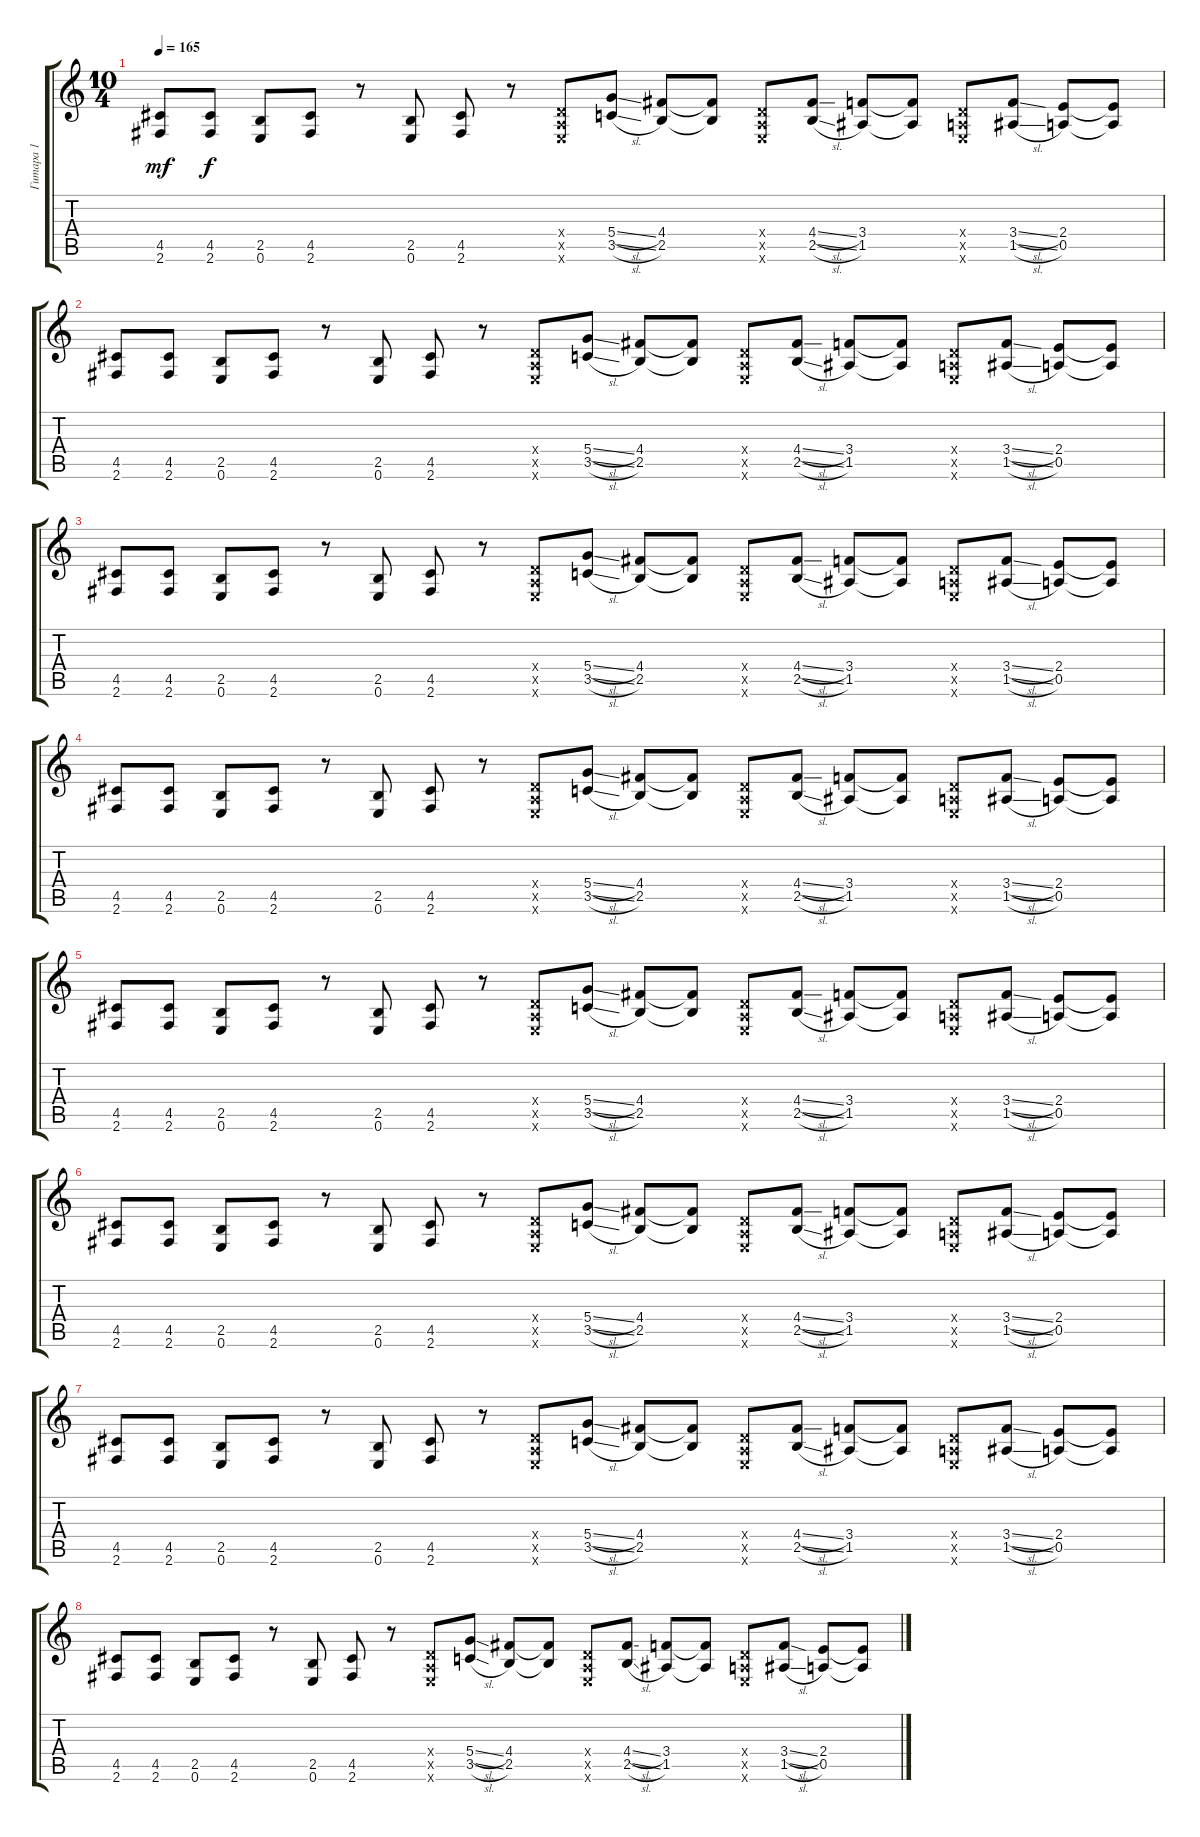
\track ("Гитара 1" "Гитара 1") {instrument distortionguitar}
\staff {score tabs}
\tuning (E4 B3 G3 D3 A2 E2) {hide}
\ts (10 4)
\tempo 165
\clef g2
\ks c
(4.5 2.6).8{dy mf} (4.5 2.6).8{dy f} (2.5 0.6).8 (4.5 2.6).8 r.8 (2.5 0.6).8 (4.5 2.6).8 r.8 (0.4{x} 0.5{x} 0.6{x}).8 (5.4{sl} 3.5{sl}).8 (4.4 2.5).8 (4.4{t} 2.5{t}).8 (0.4{x} 0.5{x} 0.6{x}).8 (4.4{sl} 2.5{sl}).8 (3.4 1.5).8 (3.4{t} 1.5{t}).8 (0.4{x} 0.5{x} 0.6{x}).8 (3.4{sl} 1.5{sl}).8 (2.4 0.5).8 (2.4{t} 0.5{t}).8 |
(4.5 2.6).8 (4.5 2.6).8 (2.5 0.6).8 (4.5 2.6).8 r.8 (2.5 0.6).8 (4.5 2.6).8 r.8 (0.4{x} 0.5{x} 0.6{x}).8 (5.4{sl} 3.5{sl}).8 (4.4 2.5).8 (4.4{t} 2.5{t}).8 (0.4{x} 0.5{x} 0.6{x}).8 (4.4{sl} 2.5{sl}).8 (3.4 1.5).8 (3.4{t} 1.5{t}).8 (0.4{x} 0.5{x} 0.6{x}).8 (3.4{sl} 1.5{sl}).8 (2.4 0.5).8 (2.4{t} 0.5{t}).8 |
(4.5 2.6).8 (4.5 2.6).8 (2.5 0.6).8 (4.5 2.6).8 r.8 (2.5 0.6).8 (4.5 2.6).8 r.8 (0.4{x} 0.5{x} 0.6{x}).8 (5.4{sl} 3.5{sl}).8 (4.4 2.5).8 (4.4{t} 2.5{t}).8 (0.4{x} 0.5{x} 0.6{x}).8 (4.4{sl} 2.5{sl}).8 (3.4 1.5).8 (3.4{t} 1.5{t}).8 (0.4{x} 0.5{x} 0.6{x}).8 (3.4{sl} 1.5{sl}).8 (2.4 0.5).8 (2.4{t} 0.5{t}).8 |
(4.5 2.6).8 (4.5 2.6).8 (2.5 0.6).8 (4.5 2.6).8 r.8 (2.5 0.6).8 (4.5 2.6).8 r.8 (0.4{x} 0.5{x} 0.6{x}).8 (5.4{sl} 3.5{sl}).8 (4.4 2.5).8 (4.4{t} 2.5{t}).8 (0.4{x} 0.5{x} 0.6{x}).8 (4.4{sl} 2.5{sl}).8 (3.4 1.5).8 (3.4{t} 1.5{t}).8 (0.4{x} 0.5{x} 0.6{x}).8 (3.4{sl} 1.5{sl}).8 (2.4 0.5).8 (2.4{t} 0.5{t}).8 |
(4.5 2.6).8 (4.5 2.6).8 (2.5 0.6).8 (4.5 2.6).8 r.8 (2.5 0.6).8 (4.5 2.6).8 r.8 (0.4{x} 0.5{x} 0.6{x}).8 (5.4{sl} 3.5{sl}).8 (4.4 2.5).8 (4.4{t} 2.5{t}).8 (0.4{x} 0.5{x} 0.6{x}).8 (4.4{sl} 2.5{sl}).8 (3.4 1.5).8 (3.4{t} 1.5{t}).8 (0.4{x} 0.5{x} 0.6{x}).8 (3.4{sl} 1.5{sl}).8 (2.4 0.5).8 (2.4{t} 0.5{t}).8 |
(4.5 2.6).8 (4.5 2.6).8 (2.5 0.6).8 (4.5 2.6).8 r.8 (2.5 0.6).8 (4.5 2.6).8 r.8 (0.4{x} 0.5{x} 0.6{x}).8 (5.4{sl} 3.5{sl}).8 (4.4 2.5).8 (4.4{t} 2.5{t}).8 (0.4{x} 0.5{x} 0.6{x}).8 (4.4{sl} 2.5{sl}).8 (3.4 1.5).8 (3.4{t} 1.5{t}).8 (0.4{x} 0.5{x} 0.6{x}).8 (3.4{sl} 1.5{sl}).8 (2.4 0.5).8 (2.4{t} 0.5{t}).8 |
(4.5 2.6).8 (4.5 2.6).8 (2.5 0.6).8 (4.5 2.6).8 r.8 (2.5 0.6).8 (4.5 2.6).8 r.8 (0.4{x} 0.5{x} 0.6{x}).8 (5.4{sl} 3.5{sl}).8 (4.4 2.5).8 (4.4{t} 2.5{t}).8 (0.4{x} 0.5{x} 0.6{x}).8 (4.4{sl} 2.5{sl}).8 (3.4 1.5).8 (3.4{t} 1.5{t}).8 (0.4{x} 0.5{x} 0.6{x}).8 (3.4{sl} 1.5{sl}).8 (2.4 0.5).8 (2.4{t} 0.5{t}).8 |
(4.5 2.6).8 (4.5 2.6).8 (2.5 0.6).8 (4.5 2.6).8 r.8 (2.5 0.6).8 (4.5 2.6).8 r.8 (0.4{x} 0.5{x} 0.6{x}).8 (5.4{sl} 3.5{sl}).8 (4.4 2.5).8 (4.4{t} 2.5{t}).8 (0.4{x} 0.5{x} 0.6{x}).8 (4.4{sl} 2.5{sl}).8 (3.4 1.5).8 (3.4{t} 1.5{t}).8 (0.4{x} 0.5{x} 0.6{x}).8 (3.4{sl} 1.5{sl}).8 (2.4 0.5).8 (2.4{t} 0.5{t}).8
